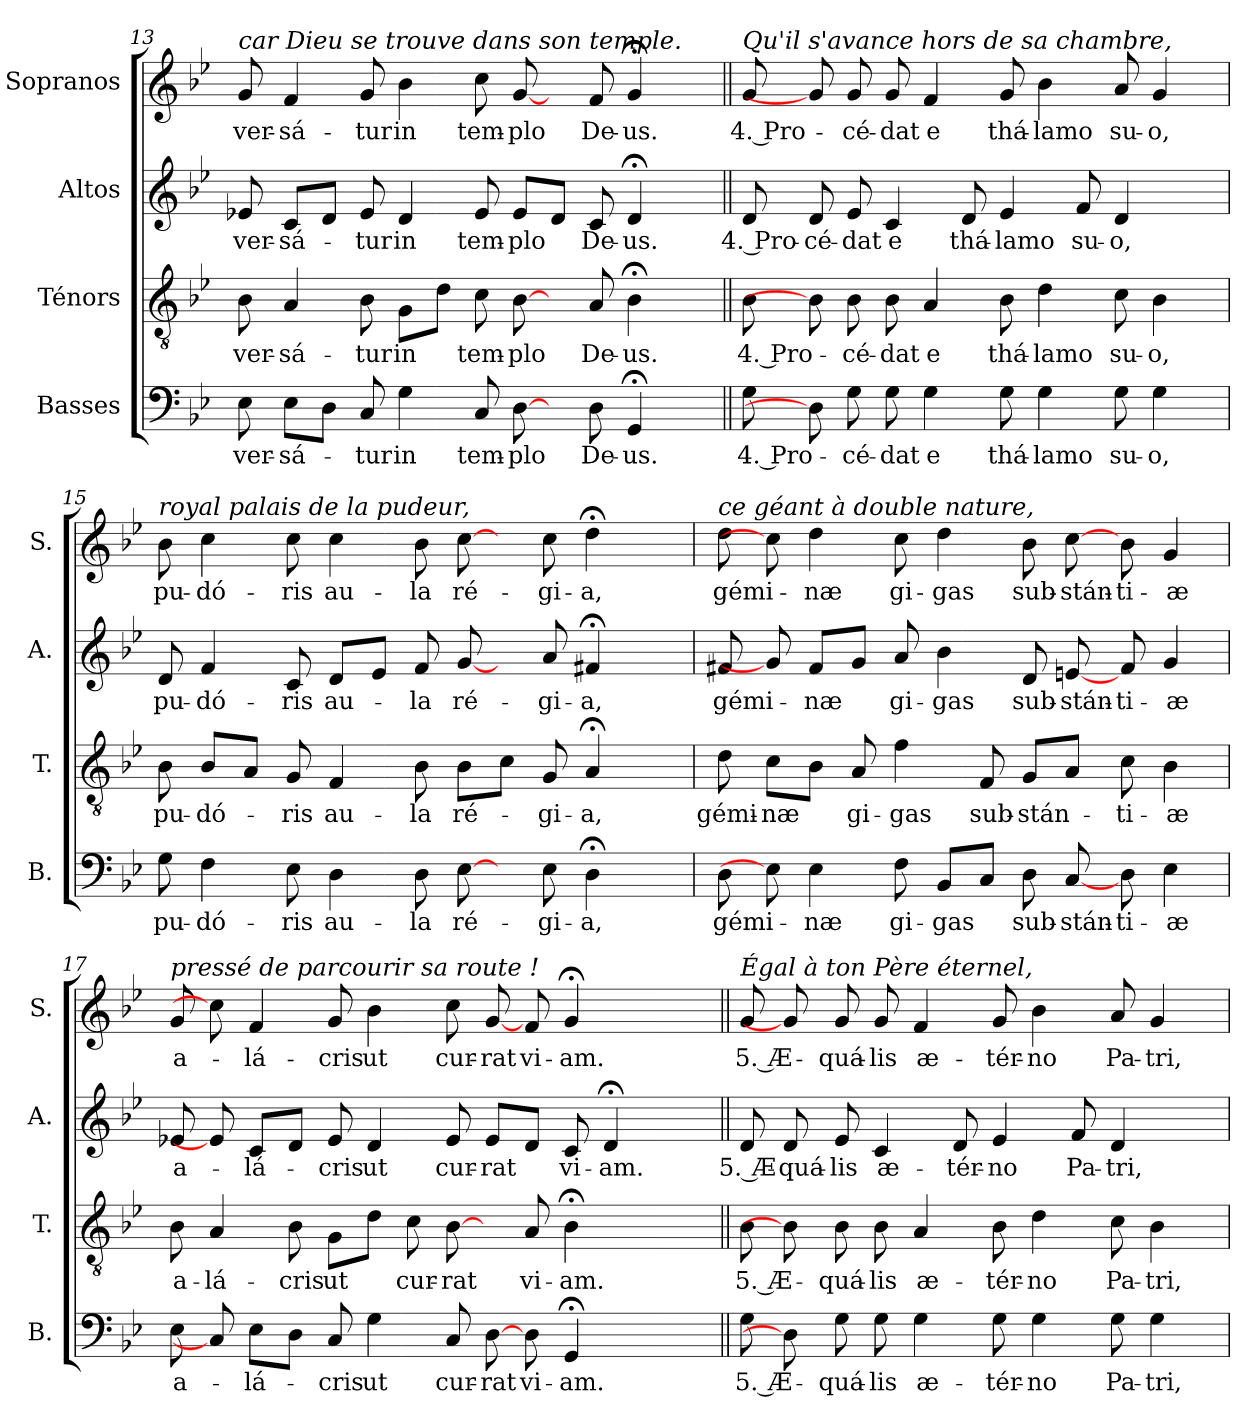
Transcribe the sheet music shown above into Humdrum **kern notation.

**kern	**text	**kern	**text	**kern	**text	**kern	**text
*part4	*part4	*part3	*part3	*part2	*part2	*part1	*part1
*staff4	*staff4	*staff3	*staff3	*staff2	*staff2	*staff1	*staff1
*I"Basses	*	*I"Ténors	*	*I"Altos	*	*I"Sopranos	*
*I'B.	*	*I'T.	*	*I'A.	*	*I'S.	*
*clefF4	*	*clefGv2	*	*clefG2	*	*clefG2	*
*	*	*ITrd7c12	*	*	*	*	*
*k[b-e-]	*	*k[b-e-]	*	*k[b-e-]	*	*k[b-e-]	*
*g:	*	*g:	*	*g:	*	*g:	*
=13	=13	=13	=13	=13	=13	=13	=13
!	!	!	!	!	!	!LO:TX:a:i:t=car Dieu se trouve dans son temple.	!
!	!LO:LY:b	!	!LO:LY:b	!	!LO:LY:b	!	!LO:LY:b
8E-\	ver-	8BB-\	ver-	8e-X/	ver-	8g/	ver-
!	!LO:LY:b	!	!LO:LY:b	!	!LO:LY:b	!	!LO:LY:b
8E-\L	-sá-	4AA/	-sá-	8c/L	-sá-	4f/	-sá-
8D\J	.	.	.	8d/J	.	.	.
!	!LO:LY:b	!	!LO:LY:b	!	!LO:LY:b	!	!LO:LY:b
8C/	-tur	8BB-\	-tur	8e-/	-tur	8g/	-tur
!	!LO:LY:b	!	!LO:LY:b	!	!LO:LY:b	!	!LO:LY:b
4G\	in	8GG\L	in	4d/	in	4b-\	in
.	.	8D\J	.	.	.	.	.
!	!LO:LY:b	!	!LO:LY:b	!	!LO:LY:b	!	!LO:LY:b
8C/	tem-	8C\	tem-	8e-/	tem-	8cc\	tem-
!	!LO:LY:b	!	!LO:LY:b	!	!LO:LY:b	!	!LO:LY:b
[8D\	-plo	[8BB-\	-plo	8e-/L	-plo	[8g/	-plo
8ryy	.	8ryy	.	8d/J	.	8ryy	.
!	!LO:LY:b	!	!LO:LY:b	!	!LO:LY:b	!	!LO:LY:b
8D\	De-	8AA/	De-	8c/	De-	8f/	De-
!	!LO:LY:b	!	!LO:LY:b	!	!LO:LY:b	!	!LO:LY:b
4GG;/	-us.	4BB-;<\	-us.	4d;/	-us.	4g;/	-us.
8ryy	.	8ryy	.	8ryy	.	8ryy	.
!!LO:LB:g=z
=14||	=14||	=14||	=14||	=14||	=14||	=14||	=14||
!	!	!	!	!	!	!LO:TX:a:i:t=Qu'il s'avance hors de sa chambre,	!
!	!LO:LY:b	!	!LO:LY:b	!	!LO:LY:b	!	!LO:LY:b
8G\	4. Pro-	8BB-\	4. Pro-	8d/	4. Pro-	8g/	4. Pro-
!	!	!	!	!	!LO:LY:b	!	!
8D\]	.	8BB-\]	.	8d/	-cé-	8g/]	.
!	!LO:LY:b	!	!LO:LY:b	!	!LO:LY:b	!	!LO:LY:b
8G\	-cé-	8BB-\	-cé-	8e-/	-dat	8g/	-cé-
!	!LO:LY:b	!	!LO:LY:b	!	!LO:LY:b	!	!LO:LY:b
8G\	-dat	8BB-\	-dat	4c/	e	8g/	-dat
!	!LO:LY:b	!	!LO:LY:b	!	!	!	!LO:LY:b
4G\	e	4AA/	e	.	.	4f/	e
!	!	!	!	!	!LO:LY:b	!	!
.	.	.	.	8d/	thá-	.	.
!	!LO:LY:b	!	!LO:LY:b	!	!LO:LY:b	!	!LO:LY:b
8G\	thá-	8BB-\	thá-	4e-/	-lamo	8g/	thá-
!	!LO:LY:b	!	!LO:LY:b	!	!	!	!LO:LY:b
4G\	-lamo	4D\	-lamo	.	.	4b-\	-lamo
!	!	!	!	!	!LO:LY:b	!	!
.	.	.	.	8f/	su-	.	.
!	!LO:LY:b	!	!LO:LY:b	!	!LO:LY:b	!	!LO:LY:b
8G\	su-	8C\	su-	4d/	-o,	8a/	su-
!	!LO:LY:b	!	!LO:LY:b	!	!	!	!LO:LY:b
4G\	-o,	4BB-\	-o,	.	.	4g/	-o,
.	.	.	.	8ryy	.	.	.
=15`	=15`	=15`	=15`	=15`	=15`	=15`	=15`
!	!	!	!	!	!	!LO:TX:a:i:t=royal palais de la pudeur,	!
!	!LO:LY:b	!	!LO:LY:b	!	!LO:LY:b	!	!LO:LY:b
8G\	pu-	8BB-\	pu-	8d/	pu-	8b-\	pu-
!	!LO:LY:b	!	!LO:LY:b	!	!LO:LY:b	!	!LO:LY:b
4F\	-dó-	8BB-/L	-dó-	4f/	-dó-	4cc\	-dó-
.	.	8AA/J	.	.	.	.	.
!	!LO:LY:b	!	!LO:LY:b	!	!LO:LY:b	!	!LO:LY:b
8E-\	-ris	8GG/	-ris	8c/	-ris	8cc\	-ris
!	!LO:LY:b	!	!LO:LY:b	!	!LO:LY:b	!	!LO:LY:b
4D\	au-	4FF/	au-	8d/L	au-	4cc\	au-
.	.	.	.	8e-/J	.	.	.
!	!LO:LY:b	!	!LO:LY:b	!	!LO:LY:b	!	!LO:LY:b
8D\	-la	8BB-\	-la	8f/	-la	8b-\	-la
!	!LO:LY:b	!	!LO:LY:b	!	!LO:LY:b	!	!LO:LY:b
[8E-\	ré-	8BB-\L	ré-	[8g/	ré-	[8cc\	ré-
8ryy	.	8C\J	.	8ryy	.	8ryy	.
!	!LO:LY:b	!	!LO:LY:b	!	!LO:LY:b	!	!LO:LY:b
8E-\	-gi-	8GG/	-gi-	8a/	-gi-	8cc\	-gi-
!	!LO:LY:b	!	!LO:LY:b	!	!LO:LY:b	!	!LO:LY:b
4D;<\	-a,	4AA;/	-a,	4f#X;/	-a,	4dd;<\	-a,
8ryy	.	8ryy	.	8ryy	.	8ryy	.
=16`	=16`	=16`	=16`	=16`	=16`	=16`	=16`
!	!	!	!	!	!	!LO:TX:a:i:t=ce géant à double nature,	!
!	!LO:LY:b	!	!LO:LY:b	!	!LO:LY:b	!	!LO:LY:b
8D\	gémi-	8D\	gémi-	8f#X/	gémi-	8dd\	gémi-
!	!	!	!LO:LY:b	!	!	!	!
8E-\]	.	8C\L	-næ	8g/]	.	8cc\]	.
!	!LO:LY:b	!	!	!	!LO:LY:b	!	!LO:LY:b
4E-\	-næ	8BB-\J	.	8f#/L	-næ	4dd\	-næ
!	!	!	!LO:LY:b	!	!	!	!
.	.	8AA/	gi-	8g/J	.	.	.
!	!LO:LY:b	!	!LO:LY:b	!	!LO:LY:b	!	!LO:LY:b
8F\	gi-	4F\	-gas	8a/	gi-	8cc\	gi-
!	!LO:LY:b	!	!	!	!LO:LY:b	!	!LO:LY:b
8BB-/L	-gas	.	.	4b-\	-gas	4dd\	-gas
!	!	!	!LO:LY:b	!	!	!	!
8C/J	.	8FF/	sub-	.	.	.	.
!	!LO:LY:b	!	!LO:LY:b	!	!LO:LY:b	!	!LO:LY:b
8D\	sub-	8GG/L	-stán-	8d/	sub-	8b-\	sub-
!	!LO:LY:b	!	!	!	!LO:LY:b	!	!LO:LY:b
[8C/	-stán-	8AA/J	.	[8en/	-stán-	[8cc\	-stán-
!	!LO:LY:b	!	!LO:LY:b	!	!LO:LY:b	!	!LO:LY:b
8D\	-ti-	8C\	-ti-	8f#/	-ti-	8b-\	-ti-
!	!LO:LY:b	!	!LO:LY:b	!	!LO:LY:b	!	!LO:LY:b
4E-\	-æ	4BB-\	-æ	4g/	-æ	4g/	-æ
!!LO:LB:g=z
=17`	=17`	=17`	=17`	=17`	=17`	=17`	=17`
!	!	!	!	!	!	!LO:TX:a:i:t=pressé de parcourir sa route !	!
!	!LO:LY:b	!	!LO:LY:b	!	!LO:LY:b	!	!LO:LY:b
8E-\	a-	8BB-\	a-	8e-X/	a-	8g/	a-
!	!	!	!LO:LY:b	!	!	!	!
8C/]	.	4AA/	-lá-	8e/]	.	8cc\]	.
!	!LO:LY:b	!	!	!	!LO:LY:b	!	!LO:LY:b
8E-\L	-lá-	.	.	8c/L	-lá-	4f/	-lá-
!	!	!	!LO:LY:b	!	!	!	!
8D\J	.	8BB-\	-cris	8d/J	.	.	.
!	!LO:LY:b	!	!LO:LY:b	!	!LO:LY:b	!	!LO:LY:b
8C/	-cris	8GG\L	ut	8e-/	-cris	8g/	-cris
!	!LO:LY:b	!	!	!	!LO:LY:b	!	!LO:LY:b
4G\	ut	8D\J	.	4d/	ut	4b-\	ut
!	!	!	!LO:LY:b	!	!	!	!
.	.	8C\	cur-	.	.	.	.
!	!LO:LY:b	!	!LO:LY:b	!	!LO:LY:b	!	!LO:LY:b
8C/	cur-	[8BB-\	-rat	8e-/	cur-	8cc\	cur-
!	!LO:LY:b	!	!	!	!LO:LY:b	!	!LO:LY:b
[8D\	-rat	8ryy	.	8e-/L	-rat	[8g/	-rat
!	!LO:LY:b	!	!LO:LY:b	!	!	!	!LO:LY:b
8D\	vi-	8AA/	vi-	8d/J	.	8f/	vi-
!	!LO:LY:b	!	!LO:LY:b	!	!LO:LY:b	!	!LO:LY:b
4GG;/	-am.	4BB-;<\	-am.	8c/	vi-	4g;/	-am.
!	!	!	!	!	!LO:LY:b	!	!
.	.	.	.	4d;/	-am.	.	.
8ryy	.	8ryy	.	.	.	8ryy	.
8ryy	.	8ryy	.	8ryy	.	8ryy	.
=18||	=18||	=18||	=18||	=18||	=18||	=18||	=18||
!	!	!	!	!	!	!LO:TX:a:i:t=Égal à ton Père éternel,	!
!	!LO:LY:b	!	!LO:LY:b	!	!LO:LY:b	!	!LO:LY:b
8G\	5. Æ-	8BB-\	5. Æ-	8d/	5. Æ-	8g/	5. Æ-
!	!	!	!	!	!LO:LY:b	!	!
8D\]	.	8BB-\]	.	8d/	-quá-	8g/]	.
!	!LO:LY:b	!	!LO:LY:b	!	!LO:LY:b	!	!LO:LY:b
8G\	-quá-	8BB-\	-quá-	8e-/	-lis	8g/	-quá-
!	!LO:LY:b	!	!LO:LY:b	!	!LO:LY:b	!	!LO:LY:b
8G\	-lis	8BB-\	-lis	4c/	æ-	8g/	-lis
!	!LO:LY:b	!	!LO:LY:b	!	!	!	!LO:LY:b
4G\	æ-	4AA/	æ-	.	.	4f/	æ-
!	!	!	!	!	!LO:LY:b	!	!
.	.	.	.	8d/	-tér-	.	.
!	!LO:LY:b	!	!LO:LY:b	!	!LO:LY:b	!	!LO:LY:b
8G\	-tér-	8BB-\	-tér-	4e-/	-no	8g/	-tér-
!	!LO:LY:b	!	!LO:LY:b	!	!	!	!LO:LY:b
4G\	-no	4D\	-no	.	.	4b-\	-no
!	!	!	!	!	!LO:LY:b	!	!
.	.	.	.	8f/	Pa-	.	.
!	!LO:LY:b	!	!LO:LY:b	!	!LO:LY:b	!	!LO:LY:b
8G\	Pa-	8C\	Pa-	4d/	-tri,	8a/	Pa-
!	!LO:LY:b	!	!LO:LY:b	!	!	!	!LO:LY:b
4G\	-tri,	4BB-\	-tri,	.	.	4g/	-tri,
.	.	.	.	8ryy	.	.	.
=`	=`	=`	=`	=`	=`	=`	=`
*-	*-	*-	*-	*-	*-	*-	*-
